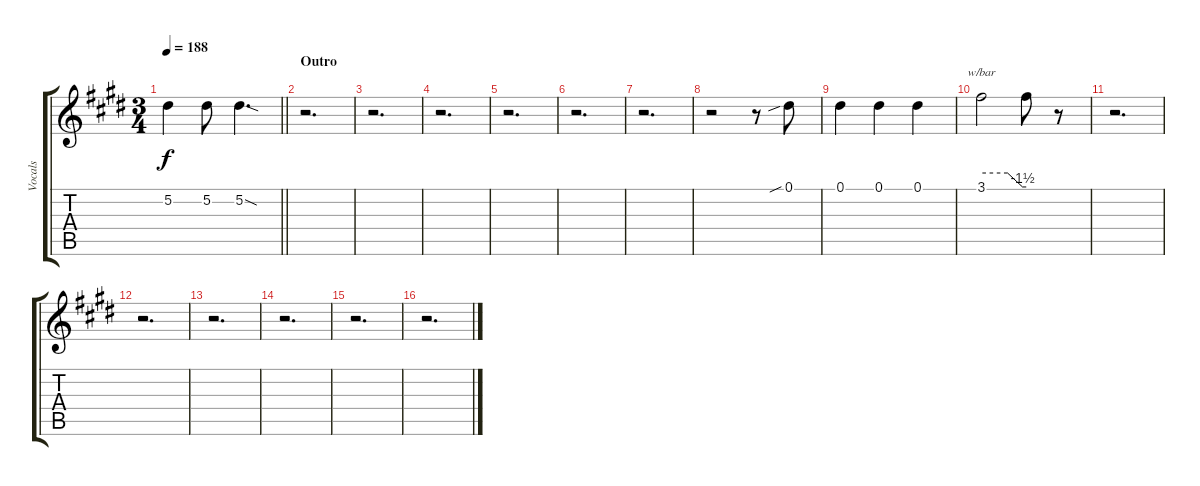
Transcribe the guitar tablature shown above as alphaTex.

\track ("Vocals" "Vocals") {instrument distortionguitar}
\staff {score tabs}
\tuning (Eb4 Bb3 Gb3 Db3 Ab2 Eb2) {hide}
\ts (3 4)
\tempo 188
\clef g2
\barLineRight lightlight
\ks e
5.2{t}.4{dy f} 5.2.8 5.2{sod}.4{d} |
\section ("" "Outro")
r.2{d} |
r.2{d} |
r.2{d} |
r.2{d} |
r.2{d} |
r.2{d} |
r.2 r.8 0.1{sib}.8 |
0.1.4 0.1.4 0.1.4 |
3.1.2{tbe (custom default 0 0 35 0 55 -6 60 -6)} 3.1{t}.8 r.8 |
r.2{d} |
r.2{d} |
r.2{d} |
r.2{d} |
r.2{d} |
r.2{d}
